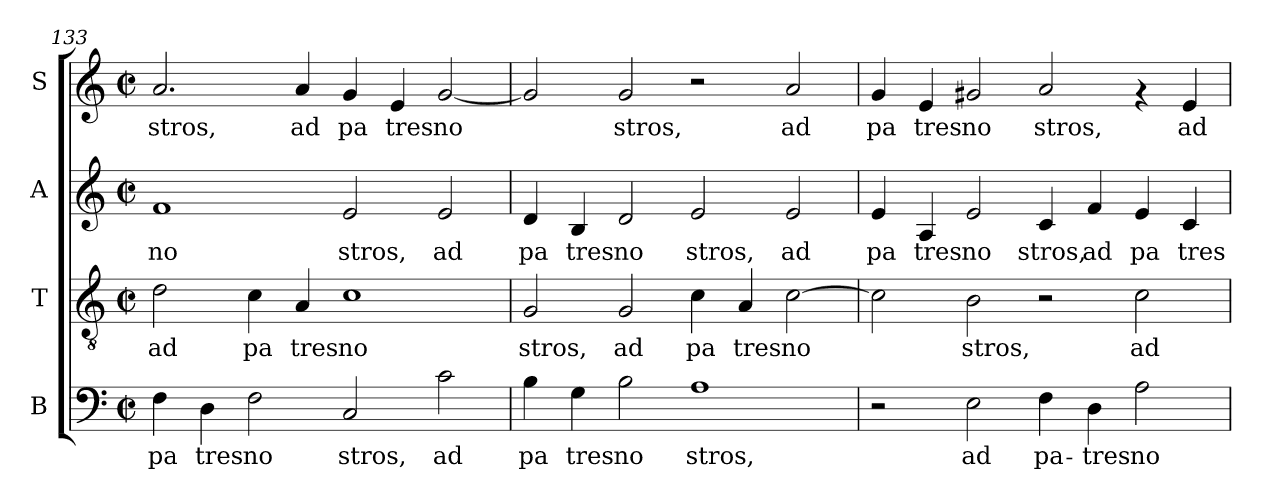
**kern	**text	**kern	**text	**kern	**text	**kern	**text
*part4	*part4	*part3	*part3	*part2	*part2	*part1	*part1
*staff4	*staff4	*staff3	*staff3	*staff2	*staff2	*staff1	*staff1
*I"B	*	*I"T	*	*I"A	*	*I"S	*
*I'B	*	*I'T	*	*I'A	*	*I'S	*
*clefF4	*	*clefGv2	*	*clefG2	*	*clefG2	*
*k[]	*	*k[]	*	*k[]	*	*k[]	*
*C:	*	*C:	*	*C:	*	*C:	*
*M2/2	*	*M2/2	*	*M2/2	*	*M2/2	*
*met(c|)	*	*met(c|)	*	*met(c|)	*	*met(c|)	*
=133	=133	=133	=133	=133	=133	=133	=133
!	!LO:LY:b:cj	!	!LO:LY:b:cj	!	!LO:LY:b:cj	!	!LO:LY:b:cj
4F\	pa	2d\	ad	1f	no	2.a/	stros,
!	!LO:LY:b:cj	!	!	!	!	!	!
4D\	tres	.	.	.	.	.	.
!	!LO:LY:b:cj	!	!LO:LY:b:cj	!	!	!	!
2F\	no	4c\	pa	.	.	.	.
!	!	!	!LO:LY:b:cj	!	!	!	!LO:LY:b:cj
.	.	4A/	tres	.	.	4a/	ad
!	!LO:LY:b:cj	!	!LO:LY:b:cj	!	!LO:LY:b:cj	!	!LO:LY:b:cj
2C/	stros,	1c	no	2e/	stros,	4g/	pa
!	!	!	!	!	!	!	!LO:LY:b:cj
.	.	.	.	.	.	4e/	tres
!	!LO:LY:b:cj	!	!	!	!LO:LY:b:cj	!	!LO:LY:b:cj
2c\	ad	.	.	2e/	ad	[<2g/	no
=134	=134	=134	=134	=134	=134	=134	=134
!	!LO:LY:b:cj	!	!LO:LY:b:cj	!	!LO:LY:b:cj	!	!LO:LY:b:cj
4B\	pa	2G/	stros,	4d/	pa	2g/]	.
!	!LO:LY:b:cj	!	!	!	!LO:LY:b:cj	!	!
4G\	tres	.	.	4B/	tres	.	.
!	!LO:LY:b:cj	!	!LO:LY:b:cj	!	!LO:LY:b:cj	!	!LO:LY:b:cj
2B\	no	2G/	ad	2d/	no	2g/	stros,
!	!LO:LY:b:cj	!	!LO:LY:b:cj	!	!LO:LY:b:cj	!	!
1A	stros,	4c\	pa	2e/	stros,	2r	.
!	!	!	!LO:LY:b:cj	!	!	!	!
.	.	4A/	tres	.	.	.	.
!	!	!	!LO:LY:b:cj	!	!LO:LY:b:cj	!	!LO:LY:b:cj
.	.	[>2c\	no	2e/	ad	2a/	ad
!!LO:PB:g=z
=135	=135	=135	=135	=135	=135	=135	=135
!	!	!	!LO:LY:b:cj	!	!LO:LY:b:cj	!	!LO:LY:b:cj
2r	.	2c\]	.	4e/	pa	4g/	pa
!	!	!	!	!	!LO:LY:b:cj	!	!LO:LY:b:cj
.	.	.	.	4A/	tres	4e/	tres
!	!LO:LY:b:cj	!	!LO:LY:b:cj	!	!LO:LY:b:cj	!	!LO:LY:b:cj
2E\	ad	2B\	stros,	2e/	no	2g#X/	no
!	!LO:LY:b:cj	!	!	!	!LO:LY:b:cj	!	!LO:LY:b:cj
4F\	pa-	2r	.	4c/	stros,	2a/	stros,
!	!LO:LY:b:cj	!	!	!	!LO:LY:b:cj	!	!
4D\	-tres	.	.	4f/	ad	.	.
!	!LO:LY:b:cj	!	!LO:LY:b:cj	!	!LO:LY:b:cj	!	!
2A\	no-	2c\	ad	4e/	pa	4rf	.
!	!	!	!	!	!LO:LY:b:cj	!	!LO:LY:b:cj
.	.	.	.	4c/	tres	4e/	ad
=	=	=	=	=	=	=	=
*-	*-	*-	*-	*-	*-	*-	*-
